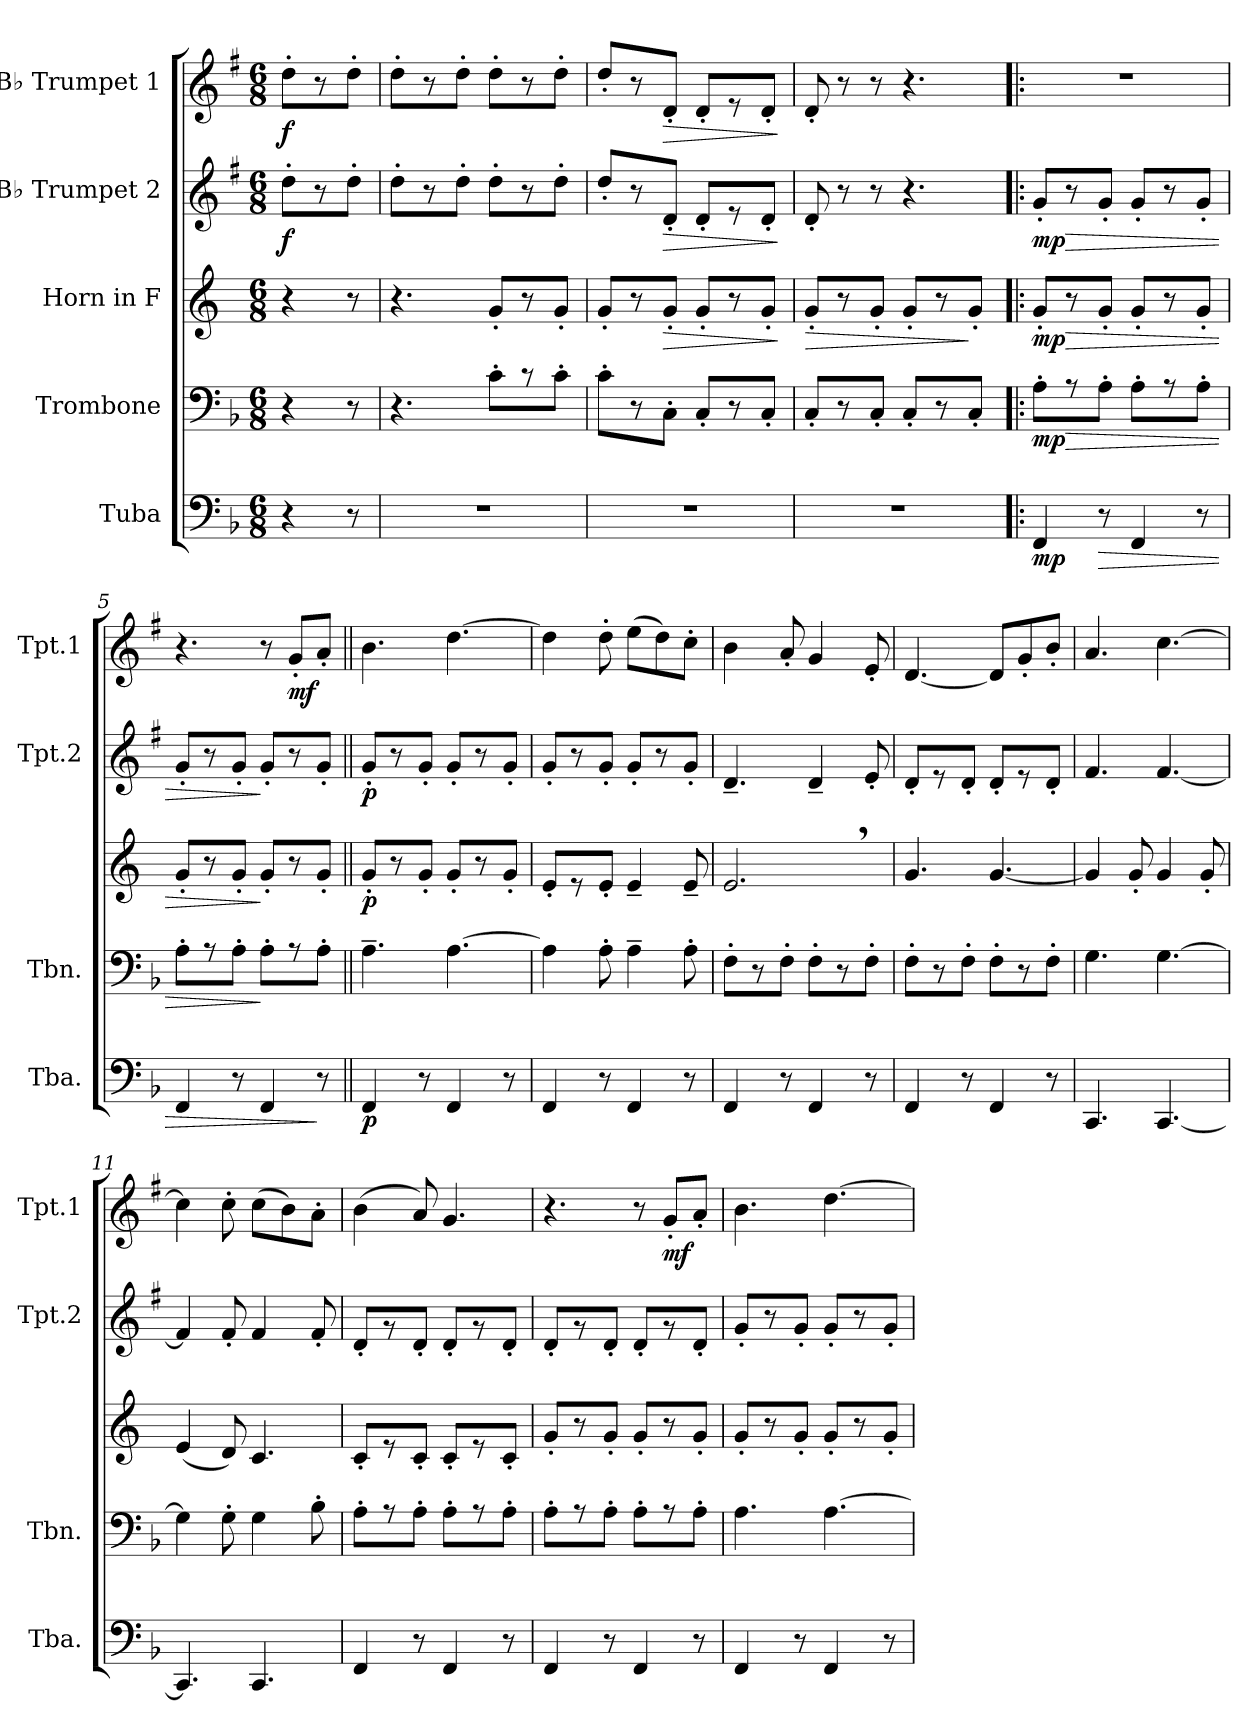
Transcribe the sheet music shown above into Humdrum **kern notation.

**kern	**dynam	**kern	**dynam	**kern	**dynam	**kern	**dynam	**kern	**dynam
*part5	*part5	*part4	*part4	*part3	*part3	*part2	*part2	*part1	*part1
*staff5	*staff5	*staff4	*staff4	*staff3	*staff3	*staff2	*staff2	*staff1	*staff1
*I"Tuba	*	*I"Trombone	*	*I"Horn in F	*	*I"B♭ Trumpet 2	*	*I"B♭ Trumpet 1	*
*I'Tba.	*	*I'Tbn.	*	*	*	*I'Tpt.2	*	*I'Tpt.1	*
*clefF4	*	*clefF4	*	*clefG2	*	*clefG2	*	*clefG2	*
*	*	*	*	*ITrd4c7	*	*ITrd1c2	*	*ITrd1c2	*
*k[b-]	*	*k[b-]	*	*k[b-]	*	*k[b-]	*	*k[b-]	*
*M6/8	*	*M6/8	*	*M6/8	*	*M6/8	*	*M6/8	*
*MM138	*	*MM138	*	*MM138	*	*MM138	*	*MM138	*
=	=	=	=	=	=	=	=	=	=
!	!	!	!	!	!	!	!LO:DY:b	!	!LO:DY:b
4r	.	4r	.	4r	.	8cc'\L	f	8cc'\L	f
.	.	.	.	.	.	8r	.	8r	.
8r	.	8r	.	8r	.	8cc'\J	.	8cc'\J	.
=1	=1	=1	=1	=1	=1	=1	=1	=1	=1
2.r	.	4.r	.	4.r	.	8cc'\L	.	8cc'\L	.
.	.	.	.	.	.	8r	.	8r	.
.	.	.	.	.	.	8cc'\J	.	8cc'\J	.
.	.	8c'\L	.	8c'/L	.	8cc'\L	.	8cc'\L	.
.	.	8r	.	8r	.	8r	.	8r	.
.	.	8c'\J	.	8c'/J	.	8cc'\J	.	8cc'\J	.
=2	=2	=2	=2	=2	=2	=2	=2	=2	=2
2.r	.	8c'\L	.	8c'/L	.	8cc'/L	.	8cc'/L	.
.	.	8r	.	8r	.	8r	.	8r	.
!	!	!	!	!	!LO:HP:b	!	!LO:HP:b	!	!LO:HP:b
.	.	8C'\J	.	8c'/J	>	8c'/J	>	8c'/J	>
.	.	8C'/L	.	8c'/L	.	8c'/L	.	8c'/L	.
.	.	8r	.	8r	.	8r	.	8r	.
.	.	8C'/J	.	8c'/J	.	8c'/J	.	8c'/J	.
.	.	.	.	.	]	.	]	.	]
=3	=3	=3	=3	=3	=3	=3	=3	=3	=3
!	!	!	!	!	!LO:HP:b	!	!	!	!
2.r	.	8C'/L	.	8c'/L	>	8c'/	.	8c'/	.
.	.	8r	.	8r	.	8r	.	8r	.
.	.	8C'/J	.	8c'/J	.	8r	.	8r	.
.	.	8C'/L	.	8c'/L	.	4.r	.	4.r	.
.	.	8r	.	8r	.	.	.	.	.
.	.	8C'/J	.	8c'/J	]	.	.	.	.
=4!|:	=4!|:	=4!|:	=4!|:	=4!|:	=4!|:	=4!|:	=4!|:	=4!|:	=4!|:
!	!LO:DY:b	!	!LO:DY:b	!	!LO:DY:b	!	!LO:DY:b	!	!
4FF/	mp	8A'\L	mp	8c'/L	mp	8f'/L	mp	2.r	.
!	!	!	!LO:HP:b	!	!LO:HP:b	!	!LO:HP:b	!	!
.	.	8r	>	8r	>	8r	>	.	.
!	!LO:HP:b	!	!	!	!	!	!	!	!
8r	>	8A'\J	.	8c'/J	.	8f'/J	.	.	.
4FF/	.	8A'\L	.	8c'/L	.	8f'/L	.	.	.
.	.	8r	.	8r	.	8r	.	.	.
8r	.	8A'\J	.	8c'/J	.	8f'/J	.	.	.
=5	=5	=5	=5	=5	=5	=5	=5	=5	=5
4FF/	.	8A'\L	.	8c'/L	.	8f'/L	.	4.r	.
.	.	8r	.	8r	.	8r	.	.	.
8r	.	8A'\J	.	8c'/J	.	8f'/J	.	.	.
4FF/	.	8A'\L	]	8c'/L	]	8f'/L	]	8r	.
!	!	!	!	!	!	!	!	!	!LO:DY:b
.	.	8r	.	8r	.	8r	.	8f'/L	mf
8r	]	8A'\J	.	8c'/J	.	8f'/J	.	8g'/J	.
!!LO:LB:g=z
=6||	=6||	=6||	=6||	=6||	=6||	=6||	=6||	=6||	=6||
!	!LO:DY:b	!	!	!	!LO:DY:b	!	!LO:DY:b	!	!
4FF/	p	4.A~\	.	8c'/L	p	8f'/L	p	4.a\	.
.	.	.	.	8r	.	8r	.	.	.
8r	.	.	.	8c'/J	.	8f'/J	.	.	.
4FF/	.	[4.A\	.	8c'/L	.	8f'/L	.	[4.cc\	.
.	.	.	.	8r	.	8r	.	.	.
8r	.	.	.	8c'/J	.	8f'/J	.	.	.
=7	=7	=7	=7	=7	=7	=7	=7	=7	=7
4FF/	.	4A\]	.	8A'/L	.	8f'/L	.	4cc\]	.
.	.	.	.	8r	.	8r	.	.	.
8r	.	8A'\	.	8A'/J	.	8f'/J	.	8cc'\	.
4FF/	.	4A~\	.	4A~/	.	8f'/L	.	(8dd\L	.
.	.	.	.	.	.	8r	.	8cc\)	.
8r	.	8A'\	.	8A~/	.	8f'/J	.	8b-'\J	.
=8	=8	=8	=8	=8	=8	=8	=8	=8	=8
4FF/	.	8F'\L	.	2.A,/	.	4.c~/	.	4a\	.
.	.	8r	.	.	.	.	.	.	.
8r	.	8F'\J	.	.	.	.	.	8g'/	.
4FF/	.	8F'\L	.	.	.	4c~/	.	4f/	.
.	.	8r	.	.	.	.	.	.	.
8r	.	8F'\J	.	.	.	8d'/	.	8d'/	.
=9	=9	=9	=9	=9	=9	=9	=9	=9	=9
4FF/	.	8F'\L	.	4.c/	.	8c'/L	.	[4.c/	.
.	.	8r	.	.	.	8r	.	.	.
8r	.	8F'\J	.	.	.	8c'/J	.	.	.
4FF/	.	8F'\L	.	[4.c/	.	8c'/L	.	8c/L]	.
.	.	8r	.	.	.	8r	.	8f'/	.
8r	.	8F'\J	.	.	.	8c'/J	.	8a'/J	.
=10	=10	=10	=10	=10	=10	=10	=10	=10	=10
4.CC/	.	4.G\	.	4c/]	.	4.e/	.	4.g/	.
.	.	.	.	8c'/	.	.	.	.	.
[4.CC/	.	[4.G\	.	4c/	.	[4.e/	.	[4.b-\	.
.	.	.	.	8c'/	.	.	.	.	.
=11	=11	=11	=11	=11	=11	=11	=11	=11	=11
4.CC/]	.	4G\]	.	(4A/	.	4e/]	.	4b-\]	.
.	.	8G'\	.	8G/)	.	8e'/	.	8b-'\	.
4.CC/	.	4G\	.	4.F/	.	4e/	.	(8b-\L	.
.	.	.	.	.	.	.	.	8a\)	.
.	.	8B-'\	.	.	.	8e'/	.	8g'\J	.
!!LO:PB:g=z
=12	=12	=12	=12	=12	=12	=12	=12	=12	=12
4FF/	.	8A'\L	.	8F'/L	.	8c'/L	.	(4a\	.
.	.	8r	.	8re	.	8rg	.	.	.
8r	.	8A'\J	.	8F'/J	.	8c'/J	.	8g/)	.
4FF/	.	8A'\L	.	8F'/L	.	8c'/L	.	4.f/	.
.	.	8r	.	8re	.	8rg	.	.	.
8r	.	8A'\J	.	8F'/J	.	8c'/J	.	.	.
=13	=13	=13	=13	=13	=13	=13	=13	=13	=13
4FF/	.	8A'\L	.	8c'/L	.	8c'/L	.	4.r	.
.	.	8r	.	8r	.	8rg	.	.	.
8r	.	8A'\J	.	8c'/J	.	8c'/J	.	.	.
4FF/	.	8A'\L	.	8c'/L	.	8c'/L	.	8r	.
!	!	!	!	!	!	!	!	!	!LO:DY:b
.	.	8r	.	8r	.	8rg	.	8f'/L	mf
8r	.	8A'\J	.	8c'/J	.	8c'/J	.	8g'/J	.
=14	=14	=14	=14	=14	=14	=14	=14	=14	=14
4FF/	.	4.A\	.	8c'/L	.	8f'/L	.	4.a\	.
.	.	.	.	8r	.	8r	.	.	.
8r	.	.	.	8c'/J	.	8f'/J	.	.	.
4FF/	.	[4.A\	.	8c'/L	.	8f'/L	.	[4.cc\	.
.	.	.	.	8r	.	8r	.	.	.
8r	.	.	.	8c'/J	.	8f'/J	.	.	.
=	=	=	=	=	=	=	=	=	=
*-	*-	*-	*-	*-	*-	*-	*-	*-	*-
